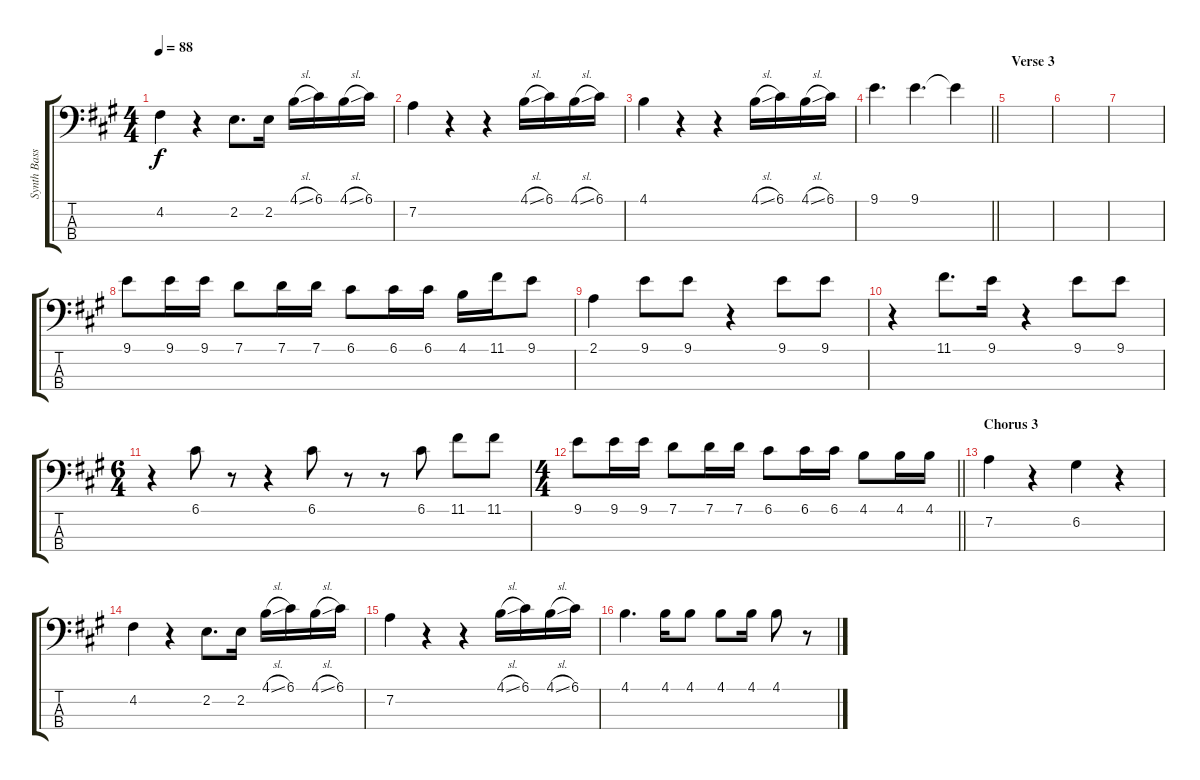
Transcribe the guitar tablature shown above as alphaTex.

\track ("Synth Bass" "Synth Bass") {instrument synthbass1}
\staff {score tabs}
\tuning (G2 D2 A1 E1) {hide}
\ts (4 4)
\tempo 88
\clef f4
\ks a
4.2.4{dy f} r.4 2.2.8{d} 2.2.16 4.1{sl}.16 6.1.16 4.1{sl}.16 6.1.16 |
7.2.4 r.4 r.4 4.1{sl}.16 6.1.16 4.1{sl}.16 6.1.16 |
4.1.4 r.4 r.4 4.1{sl}.16 6.1.16 4.1{sl}.16 6.1.16 |
\barLineRight lightlight
9.1.4{d} 9.1.4{d} 9.1{t}.4 |
\section ("" "Verse 3")
|
|
|
9.1.8{volume 10 instrument electricbassfinger} 9.1.16 9.1.16 7.1.8 7.1.16 7.1.16 6.1.8 6.1.16 6.1.16 4.1.16 11.1.16{volume 14 instrument synthbass1} 9.1.8 |
2.1.4 9.1.8{volume 10 instrument electricbassfinger} 9.1.8 r.4 9.1.8 9.1.8 |
r.4 11.1.8{d} 9.1.16 r.4 9.1.8 9.1.8 |
\ts (6 4)
r.4 6.1.8 r.8 r.4 6.1.8 r.8 r.8 6.1.8 11.1.8 11.1.8 |
\ts (4 4)
\barLineRight lightlight
9.1.8 9.1.16 9.1.16 7.1.8 7.1.16 7.1.16 6.1.8 6.1.16 6.1.16 4.1.8 4.1.16 4.1.16 |
\section ("" "Chorus 3")
7.2.4{volume 14 instrument synthbass1} r.4 6.2.4 r.4 |
4.2.4 r.4 2.2.8{d} 2.2.16 4.1{sl}.16 6.1.16 4.1{sl}.16 6.1.16 |
7.2.4 r.4 r.4 4.1{sl}.16 6.1.16 4.1{sl}.16 6.1.16 |
4.1.4{d} 4.1.16 4.1.8 4.1.8 4.1.16 4.1.8 r.8
